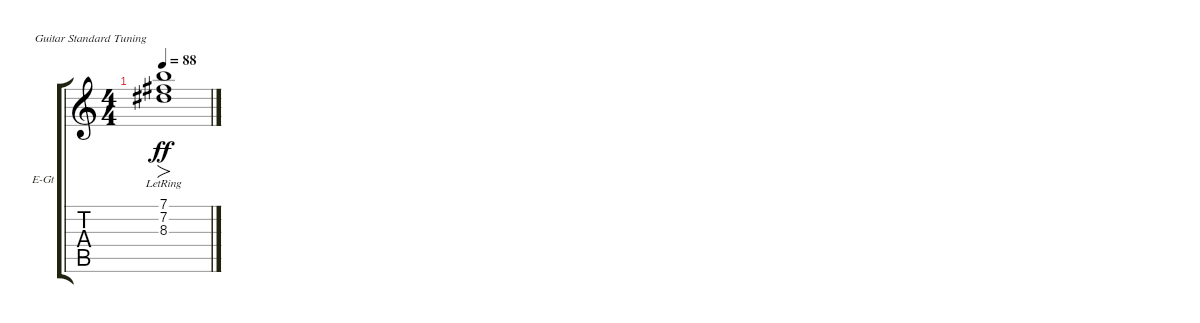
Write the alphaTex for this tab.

\defaultSystemsLayout 4
\bracketExtendMode groupsimilarinstruments
\firstSystemTrackNameOrientation horizontal
\otherSystemsTrackNameOrientation horizontal
\track ("Cook" "E-Gt") {instrument electricguitarclean}
\staff {score tabs}
\tuning (E4 B3 G3 D3 A2 E2)
\ts (4 4)
\tempo 88
\clef g2
\ks c
(8.3{lr t} 7.2{lr t} 7.1{lr t}).1{fo dy ff}
